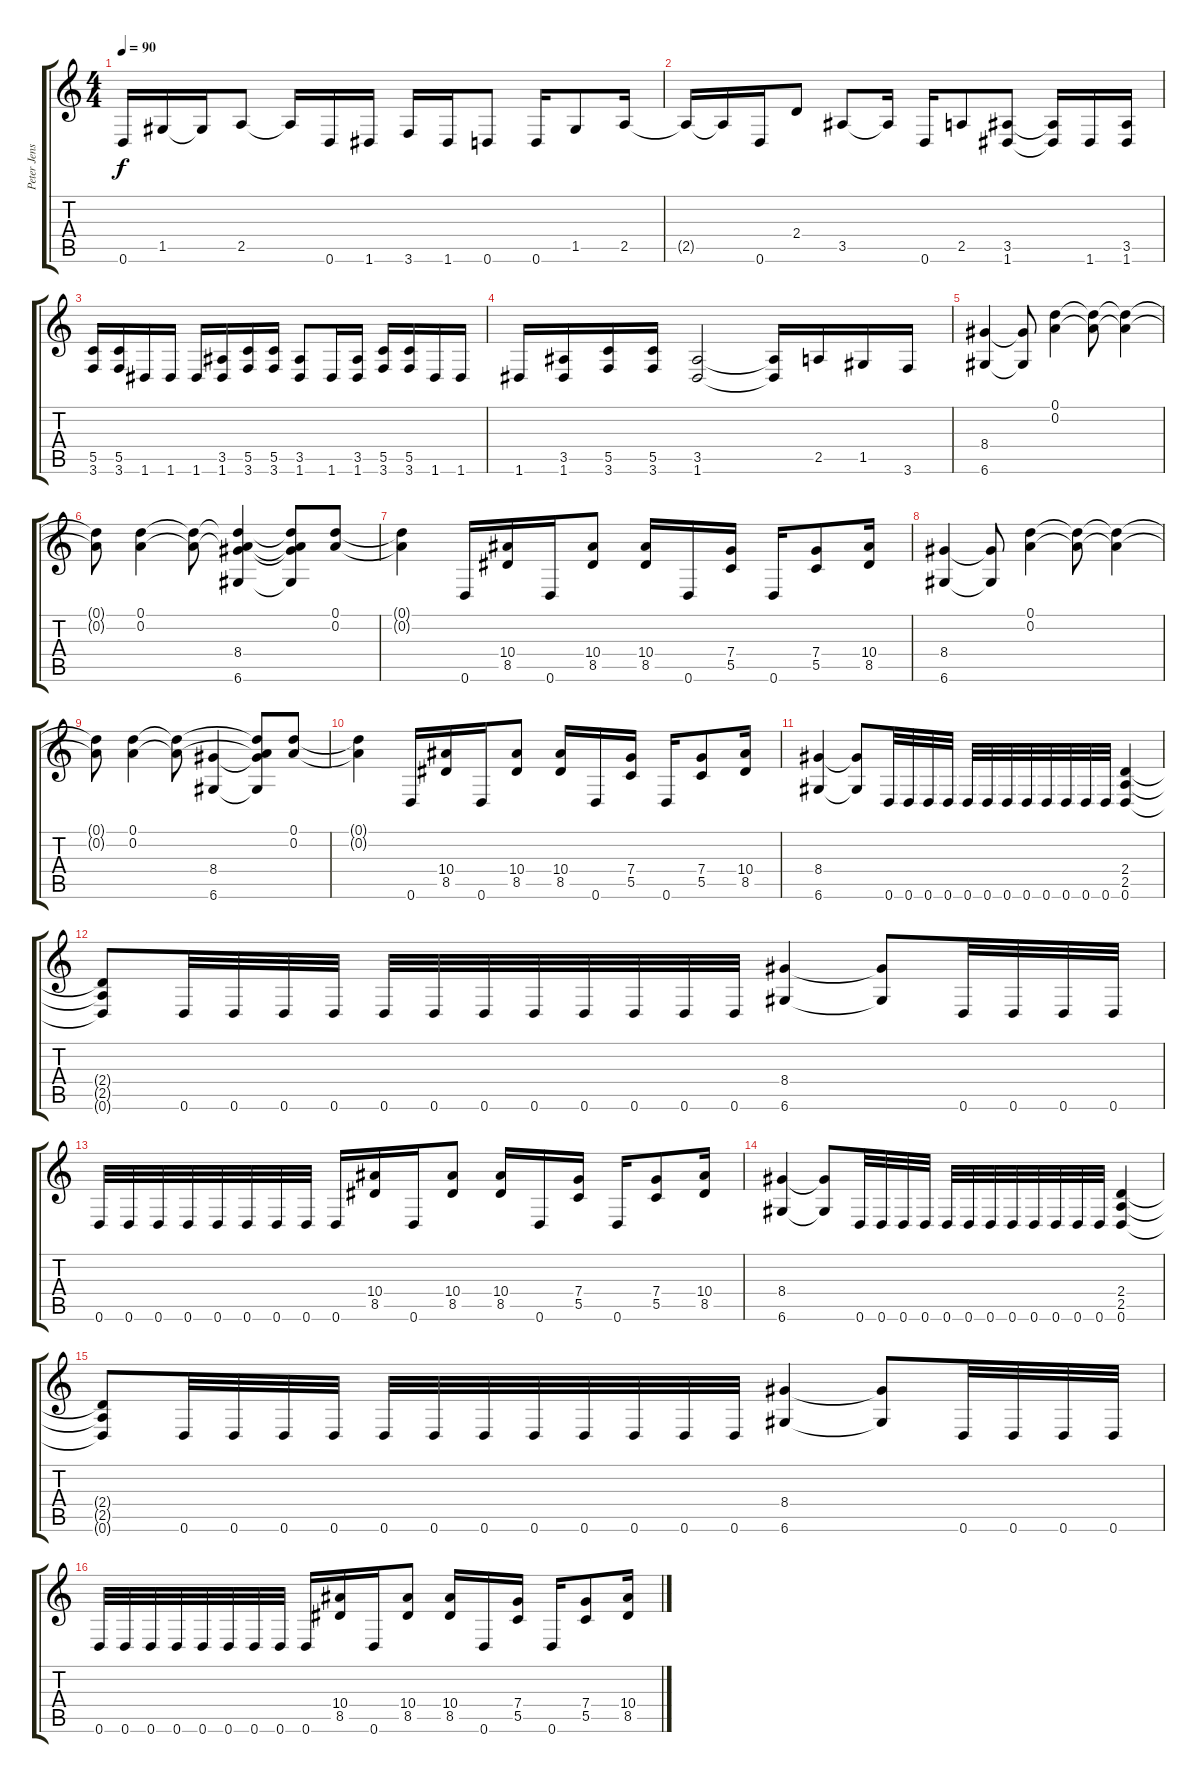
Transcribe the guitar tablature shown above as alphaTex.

\track ("Peter Jensen" "Peter Jens") {instrument distortionguitar}
\staff {score tabs}
\tuning (D4 A3 F3 C3 G2 D2) {hide}
\ts (4 4)
\tempo 90
\clef g2
\ks c
0.6.16{dy f} 1.5.16 1.5{t}.16 2.5.8 2.5{t}.16 0.6.16 1.6.16 3.6.16 1.6.16 0.6.8 0.6.16 1.5.8 2.5.16 |
2.5{t}.16 2.5{t}.16 0.6.16 2.4.8 3.5.8 3.5{t}.16 0.6.16 2.5.8 (3.5 1.6).8 (3.5{t} 1.6{t}).16 1.6.16 (3.5 1.6).16 |
(5.5 3.6).16 (5.5 3.6).16 1.6.16 1.6.16 1.6.16 (3.5 1.6).16 (5.5 3.6).16 (5.5 3.6).16 (3.5 1.6).8 1.6.16 (3.5 1.6).16 (5.5 3.6).16 (5.5 3.6).16 1.6.16 1.6.16 |
1.6.16 (3.5 1.6).16 (5.5 3.6).16 (5.5 3.6).16 (3.5 1.6).2 (3.5{t} 1.6{t}).16 2.5.16 1.5.16 3.6.16 |
(8.4 6.6).4 (8.4{t} 6.6{t}).8 (0.1 0.2).4 (0.1{t} 0.2{t}).8 (0.1{t} 0.2{t}).4 |
(0.1{t} 0.2{t}).8 (0.1 0.2).4 (0.1{t} 0.2{t}).8 (0.1{t} 0.2{t} 8.4 6.6).4 (0.1{t} 0.2{t} 8.4{t} 6.6{t}).8 (0.1 0.2).8 |
(0.1{t} 0.2{t}).4 0.6.16 (10.4 8.5).16 0.6.16 (10.4 8.5).8 (10.4 8.5).16 0.6.16 (7.4 5.5).16 0.6.16 (7.4 5.5).8 (10.4 8.5).16 |
(8.4 6.6).4 (8.4{t} 6.6{t}).8 (0.1 0.2).4 (0.1{t} 0.2{t}).8 (0.1{t} 0.2{t}).4 |
(0.1{t} 0.2{t}).8 (0.1 0.2).4 (0.1{t} 0.2{t}).8 (8.4 6.6).4 (0.1{t} 0.2{t} 8.4{t} 6.6{t}).8 (0.1 0.2).8 |
(0.1{t} 0.2{t}).4 0.6.16 (10.4 8.5).16 0.6.16 (10.4 8.5).8 (10.4 8.5).16 0.6.16 (7.4 5.5).16 0.6.16 (7.4 5.5).8 (10.4 8.5).16 |
(8.4 6.6).4 (8.4{t} 6.6{t}).8 0.6.32 0.6.32 0.6.32 0.6.32 0.6.32 0.6.32 0.6.32 0.6.32 0.6.32 0.6.32 0.6.32 0.6.32 (2.4 2.5 0.6).4 |
(2.4{t} 2.5{t} 0.6{t}).8 0.6.32 0.6.32 0.6.32 0.6.32 0.6.32 0.6.32 0.6.32 0.6.32 0.6.32 0.6.32 0.6.32 0.6.32 (8.4 6.6).4 (8.4{t} 6.6{t}).8 0.6.32 0.6.32 0.6.32 0.6.32 |
0.6.32 0.6.32 0.6.32 0.6.32 0.6.32 0.6.32 0.6.32 0.6.32 0.6.16 (10.4 8.5).16 0.6.16 (10.4 8.5).8 (10.4 8.5).16 0.6.16 (7.4 5.5).16 0.6.16 (7.4 5.5).8 (10.4 8.5).16 |
(8.4 6.6).4 (8.4{t} 6.6{t}).8 0.6.32 0.6.32 0.6.32 0.6.32 0.6.32 0.6.32 0.6.32 0.6.32 0.6.32 0.6.32 0.6.32 0.6.32 (2.4 2.5 0.6).4 |
(2.4{t} 2.5{t} 0.6{t}).8 0.6.32 0.6.32 0.6.32 0.6.32 0.6.32 0.6.32 0.6.32 0.6.32 0.6.32 0.6.32 0.6.32 0.6.32 (8.4 6.6).4 (8.4{t} 6.6{t}).8 0.6.32 0.6.32 0.6.32 0.6.32 |
0.6.32 0.6.32 0.6.32 0.6.32 0.6.32 0.6.32 0.6.32 0.6.32 0.6.16 (10.4 8.5).16 0.6.16 (10.4 8.5).8 (10.4 8.5).16 0.6.16 (7.4 5.5).16 0.6.16 (7.4 5.5).8 (10.4 8.5).16
